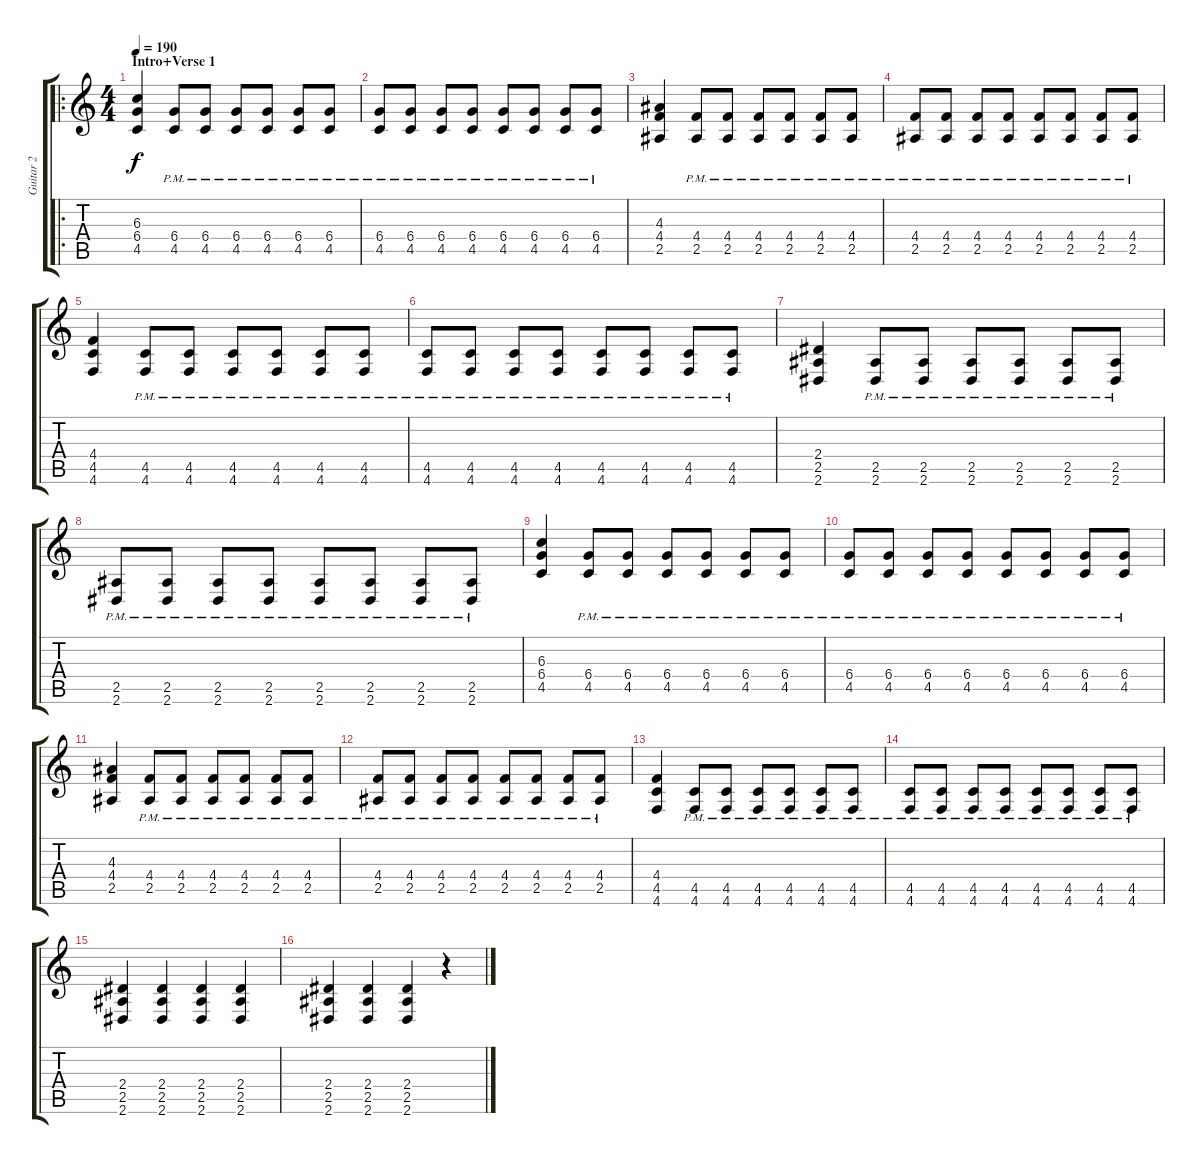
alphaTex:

\track ("Guitar 2" "Guitar 2") {instrument distortionguitar}
\staff {score tabs}
\tuning (Eb4 Bb3 Gb3 Db3 Ab2 Db2) {hide}
\ro
\ts (4 4)
\section ("" "Intro+Verse 1")
\tempo 190
\clef g2
\ks c
(6.3 6.4 4.5).4{dy f instrument distortionguitar} (6.4{pm} 4.5{pm}).8 (6.4{pm} 4.5{pm}).8 (6.4{pm} 4.5{pm}).8 (6.4{pm} 4.5{pm}).8 (6.4{pm} 4.5{pm}).8 (6.4{pm} 4.5{pm}).8 |
(6.4{pm} 4.5{pm}).8 (6.4{pm} 4.5{pm}).8 (6.4{pm} 4.5{pm}).8 (6.4{pm} 4.5{pm}).8 (6.4{pm} 4.5{pm}).8 (6.4{pm} 4.5{pm}).8 (6.4{pm} 4.5{pm}).8 (6.4{pm} 4.5{pm}).8 |
(4.3 4.4 2.5).4 (4.4{pm} 2.5{pm}).8 (4.4{pm} 2.5{pm}).8 (4.4{pm} 2.5{pm}).8 (4.4{pm} 2.5{pm}).8 (4.4{pm} 2.5{pm}).8 (4.4{pm} 2.5{pm}).8 |
(4.4{pm} 2.5{pm}).8 (4.4{pm} 2.5{pm}).8 (4.4{pm} 2.5{pm}).8 (4.4{pm} 2.5{pm}).8 (4.4{pm} 2.5{pm}).8 (4.4{pm} 2.5{pm}).8 (4.4{pm} 2.5{pm}).8 (4.4{pm} 2.5{pm}).8 |
(4.4 4.5 4.6).4 (4.5{pm} 4.6{pm}).8 (4.5{pm} 4.6{pm}).8 (4.5{pm} 4.6{pm}).8 (4.5{pm} 4.6{pm}).8 (4.5{pm} 4.6{pm}).8 (4.5{pm} 4.6{pm}).8 |
(4.5{pm} 4.6{pm}).8 (4.5{pm} 4.6{pm}).8 (4.5{pm} 4.6{pm}).8 (4.5{pm} 4.6{pm}).8 (4.5{pm} 4.6{pm}).8 (4.5{pm} 4.6{pm}).8 (4.5{pm} 4.6{pm}).8 (4.5{pm} 4.6{pm}).8 |
(2.4 2.5 2.6).4 (2.5{pm} 2.6{pm}).8 (2.5{pm} 2.6{pm}).8 (2.5{pm} 2.6{pm}).8 (2.5{pm} 2.6{pm}).8 (2.5{pm} 2.6{pm}).8 (2.5{pm} 2.6{pm}).8 |
(2.5{pm} 2.6{pm}).8 (2.5{pm} 2.6{pm}).8 (2.5{pm} 2.6{pm}).8 (2.5{pm} 2.6{pm}).8 (2.5{pm} 2.6{pm}).8 (2.5{pm} 2.6{pm}).8 (2.5{pm} 2.6{pm}).8 (2.5{pm} 2.6{pm}).8 |
(6.3 6.4 4.5).4{instrument distortionguitar} (6.4{pm} 4.5{pm}).8 (6.4{pm} 4.5{pm}).8 (6.4{pm} 4.5{pm}).8 (6.4{pm} 4.5{pm}).8 (6.4{pm} 4.5{pm}).8 (6.4{pm} 4.5{pm}).8 |
(6.4{pm} 4.5{pm}).8 (6.4{pm} 4.5{pm}).8 (6.4{pm} 4.5{pm}).8 (6.4{pm} 4.5{pm}).8 (6.4{pm} 4.5{pm}).8 (6.4{pm} 4.5{pm}).8 (6.4{pm} 4.5{pm}).8 (6.4{pm} 4.5{pm}).8 |
(4.3 4.4 2.5).4 (4.4{pm} 2.5{pm}).8 (4.4{pm} 2.5{pm}).8 (4.4{pm} 2.5{pm}).8 (4.4{pm} 2.5{pm}).8 (4.4{pm} 2.5{pm}).8 (4.4{pm} 2.5{pm}).8 |
(4.4{pm} 2.5{pm}).8 (4.4{pm} 2.5{pm}).8 (4.4{pm} 2.5{pm}).8 (4.4{pm} 2.5{pm}).8 (4.4{pm} 2.5{pm}).8 (4.4{pm} 2.5{pm}).8 (4.4{pm} 2.5{pm}).8 (4.4{pm} 2.5{pm}).8 |
(4.4 4.5 4.6).4 (4.5{pm} 4.6{pm}).8 (4.5{pm} 4.6{pm}).8 (4.5{pm} 4.6{pm}).8 (4.5{pm} 4.6{pm}).8 (4.5{pm} 4.6{pm}).8 (4.5{pm} 4.6{pm}).8 |
(4.5{pm} 4.6{pm}).8 (4.5{pm} 4.6{pm}).8 (4.5{pm} 4.6{pm}).8 (4.5{pm} 4.6{pm}).8 (4.5{pm} 4.6{pm}).8 (4.5{pm} 4.6{pm}).8 (4.5{pm} 4.6{pm}).8 (4.5{pm} 4.6{pm}).8 |
(2.4 2.5 2.6).4 (2.4 2.5 2.6).4 (2.4 2.5 2.6).4 (2.4 2.5 2.6).4 |
(2.4 2.5 2.6).4 (2.4 2.5 2.6).4 (2.4 2.5 2.6).4 r.4
